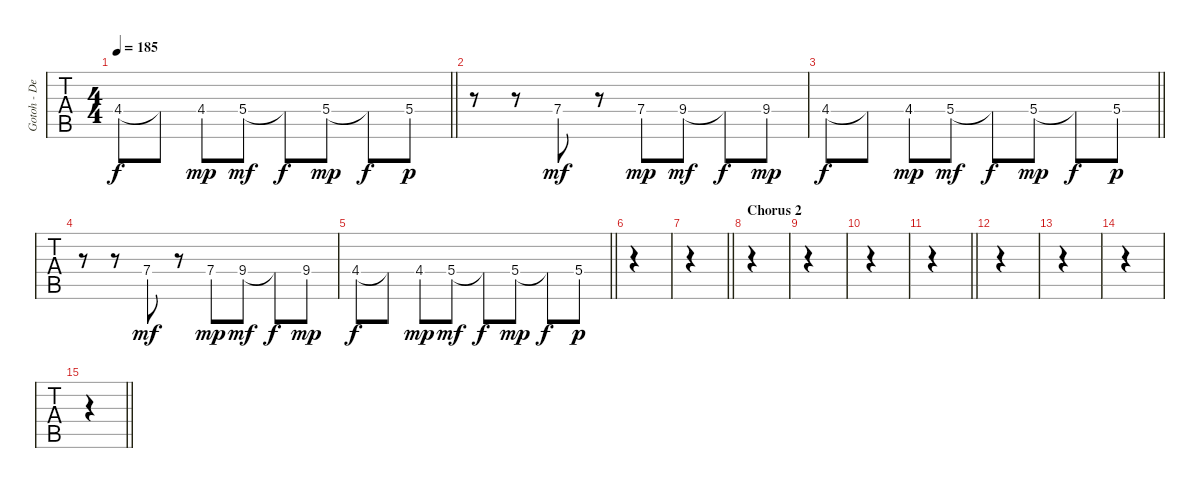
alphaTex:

\track ("Gotoh - Delay" "Gotoh - De") {instrument overdrivenguitar}
\staff {tabs}
\tuning (E4 B3 G3 D3 A2 E2) {hide}
\ts (4 4)
\tempo 185
\clef g2
\barLineRight lightlight
\ks c
4.4.8{dy f} 4.4{t}.8 4.4.8{dy mp} 5.4.8{dy mf} 5.4{t}.8{dy f} 5.4.8{dy mp} 5.4{t}.8{dy f} 5.4.8{dy p} |
r.8 r.8 7.4.8{dy mf} r.8 7.4.8{dy mp} 9.4.8{dy mf} 9.4{t}.8{dy f} 9.4.8{dy mp} |
\barLineRight lightlight
4.4.8{dy f} 4.4{t}.8 4.4.8{dy mp} 5.4.8{dy mf} 5.4{t}.8{dy f} 5.4.8{dy mp} 5.4{t}.8{dy f} 5.4.8{dy p} |
r.8 r.8 7.4.8{dy mf} r.8 7.4.8{dy mp} 9.4.8{dy mf} 9.4{t}.8{dy f} 9.4.8{dy mp} |
\barLineRight lightlight
4.4.8{dy f} 4.4{t}.8 4.4.8{dy mp} 5.4.8{dy mf} 5.4{t}.8{dy f} 5.4.8{dy mp} 5.4{t}.8{dy f} 5.4.8{dy p} |
|
\barLineRight lightlight
|
\section ("" "Chorus 2")
|
|
|
\barLineRight lightlight
|
|
|
|
\barLineRight lightlight
